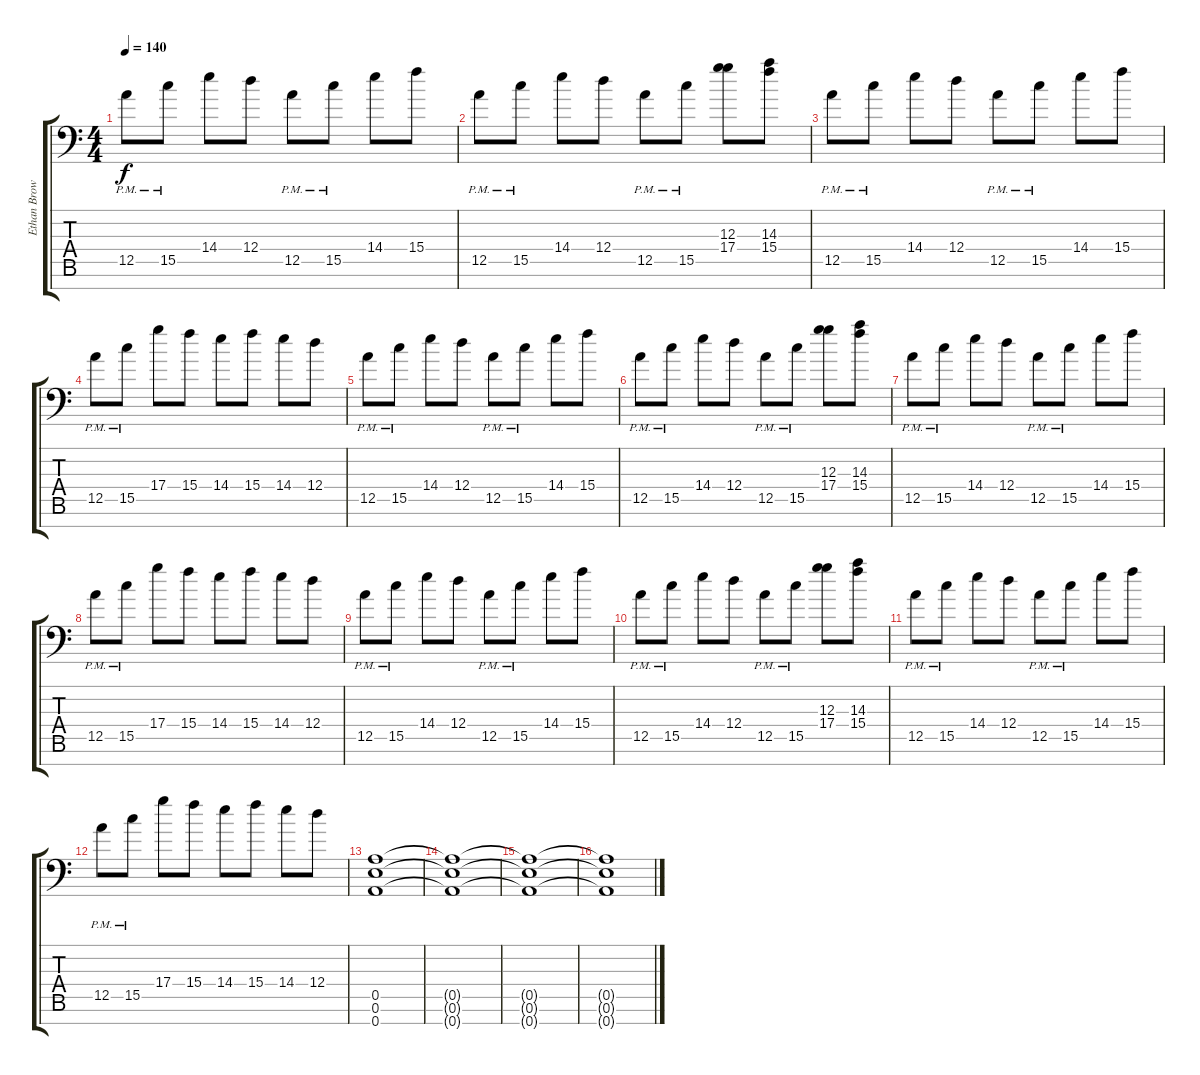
\track ("Ethan Brown" "Ethan Brow") {instrument distortionguitar}
\staff {score tabs}
\tuning (E4 B3 G3 D3 A2 E2 A1) {hide}
\ts (4 4)
\tempo 140
\clef f4
\ks c
12.5{pm}.8{dy f} 15.5{pm}.8 14.4.8 12.4.8 12.5{pm}.8 15.5{pm}.8 14.4.8 15.4.8 |
12.5{pm}.8 15.5{pm}.8 14.4.8 12.4.8 12.5{pm}.8 15.5{pm}.8 (12.3 17.4).8 (14.3 15.4).8 |
12.5{pm}.8 15.5{pm}.8 14.4.8 12.4.8 12.5{pm}.8 15.5{pm}.8 14.4.8 15.4.8 |
12.5{pm}.8 15.5{pm}.8 17.4.8 15.4.8 14.4.8 15.4.8 14.4.8 12.4.8 |
12.5{pm}.8 15.5{pm}.8 14.4.8 12.4.8 12.5{pm}.8 15.5{pm}.8 14.4.8 15.4.8 |
12.5{pm}.8 15.5{pm}.8 14.4.8 12.4.8 12.5{pm}.8 15.5{pm}.8 (12.3 17.4).8 (14.3 15.4).8 |
12.5{pm}.8 15.5{pm}.8 14.4.8 12.4.8 12.5{pm}.8 15.5{pm}.8 14.4.8 15.4.8 |
12.5{pm}.8 15.5{pm}.8 17.4.8 15.4.8 14.4.8 15.4.8 14.4.8 12.4.8 |
12.5{pm}.8 15.5{pm}.8 14.4.8 12.4.8 12.5{pm}.8 15.5{pm}.8 14.4.8 15.4.8 |
12.5{pm}.8 15.5{pm}.8 14.4.8 12.4.8 12.5{pm}.8 15.5{pm}.8 (12.3 17.4).8 (14.3 15.4).8 |
12.5{pm}.8 15.5{pm}.8 14.4.8 12.4.8 12.5{pm}.8 15.5{pm}.8 14.4.8 15.4.8 |
12.5{pm}.8 15.5{pm}.8 17.4.8 15.4.8 14.4.8 15.4.8 14.4.8 12.4.8 |
(0.5 0.6 0.7).1 |
(0.5{t} 0.6{t} 0.7{t}).1 |
(0.5{t} 0.6{t} 0.7{t}).1 |
(0.5{t} 0.6{t} 0.7{t}).1
